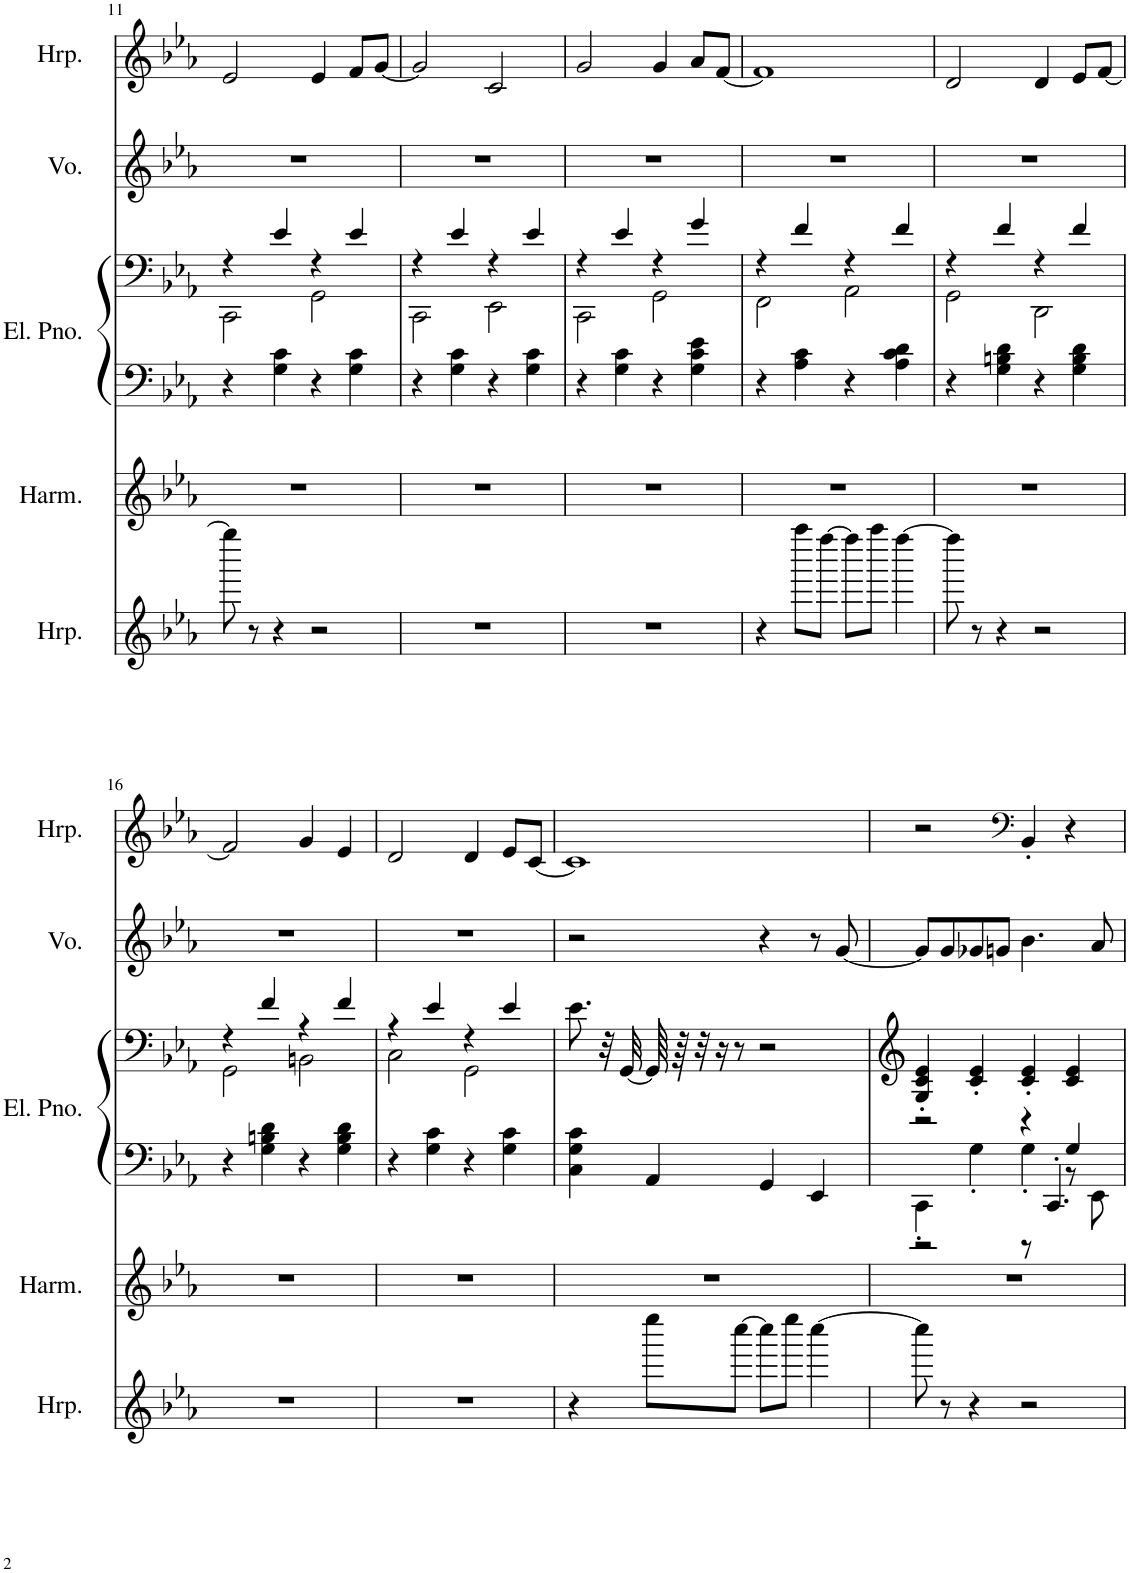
**kern	**kern	**kern	**kern	**kern	**kern
*part5	*part4	*part3	*part3	*part2	*part1
*staff6	*staff5	*staff4	*staff3	*staff2	*staff1
*I"Harp, Music Box	*I"Harmonica, Accordion	*I"Electric Piano, Piano	*	*I"Voice, Voice Oohs	*I"Harp, Vibraphone
*I'Hrp.	*I'Harm.	*I'El. Pno.	*	*I'Vo.	*I'Hrp.
!!LO:PB:g=z
*clefG2	*clefG2	*clefF4	*clefF4	*clefG2	*clefG2
*k[b-e-a-]	*k[b-e-a-]	*k[b-e-a-]	*k[b-e-a-]	*k[b-e-a-]	*k[b-e-a-]
*M4/4	*M4/4	*M4/4	*M4/4	*M4/4	*M4/4
=11	=11	=11	=11	=11	=11
*	*	*	*^	*	*
8gggg\]	1r	4r	4r	2CC\	1r	2e-/
8r	.	.	.	.	.	.
4r	.	4G\ 4c\	4e-/	.	.	.
2r	.	4r	4r	2GG\	.	4e-/
.	.	4G\ 4c\	4e-/	.	.	8f/L
.	.	.	.	.	.	[8g/J
=12	=12	=12	=12	=12	=12	=12
1r	1r	4r	4r	2CC\	1r	2g/]
.	.	4G\ 4c\	4e-/	.	.	.
.	.	4r	4r	2EE-\	.	2c/
.	.	4G\ 4c\	4e-/	.	.	.
=13	=13	=13	=13	=13	=13	=13
1r	1r	4r	4r	2CC\	1r	2g/
.	.	4G\ 4c\	4e-/	.	.	.
.	.	4r	4r	2GG\	.	4g/
.	.	4G\ 4c\ 4e-\	4g/	.	.	8a-/L
.	.	.	.	.	.	[8f/J
=14	=14	=14	=14	=14	=14	=14
4r	1r	4r	4r	2FF\	1r	1f]
8aaaa-\L	.	4A-\ 4c\	4f/	.	.	.
[8ffff\J	.	.	.	.	.	.
8ffff\L]	.	4r	4r	2AA-\	.	.
8aaaa-\J	.	.	.	.	.	.
[4ffff\	.	4A-\ 4c\ 4d\	4f/	.	.	.
=15	=15	=15	=15	=15	=15	=15
8ffff\]	1r	4r	4r	2GG\	1r	2d/
8r	.	.	.	.	.	.
4r	.	4G\ 4Bn\ 4d\	4f/	.	.	.
2r	.	4r	4r	2DD\	.	4d/
.	.	4G\ 4B\ 4d\	4f/	.	.	8e-/L
.	.	.	.	.	.	[8f/J
!!LO:LB:g=z
=16	=16	=16	=16	=16	=16	=16
1r	1r	4r	4r	2GG\	1r	2f/]
.	.	4G\ 4Bn\ 4d\	4f/	.	.	.
.	.	4r	4r	2BBn\	.	4g/
.	.	4G\ 4B\ 4d\	4f/	.	.	4e-/
=17	=17	=17	=17	=17	=17	=17
1r	1r	4r	4r	2C\	1r	2d/
.	.	4G\ 4c\	4e-/	.	.	.
.	.	4r	4r	2GG\	.	4d/
.	.	4G\ 4c\	4e-/	.	.	8e-/L
.	.	.	.	.	.	[8c/J
*	*	*	*v	*v	*	*
=18	=18	=18	=18	=18	=18
4r	1r	4C\ 4G\ 4c\	8.e-\	2r	1c]
.	.	.	32r	.	.
.	.	.	[32GG/	.	.
8eeee-\L	.	4AA-/	64GG/]	.	.
.	.	.	64r	.	.
.	.	.	32r	.	.
.	.	.	16r	.	.
[8cccc\J	.	.	8r	.	.
8cccc\L]	.	4GG/	2r	4r	.
8eeee-\J	.	.	.	.	.
[4cccc\	.	4EE-/	.	8r	.
.	.	.	.	[8g/	.
=19	=19	=19	=19	=19	=19
*	*	*^	*	*	*
*	*	*	*^	*	*	*
8cccc\]	1r	2r	4CC'\	2r	4G/' 4c/' 4e-/'	8g/L]	2r
8r	.	.	.	.	.	8g/	.
4r	.	.	4G'\	.	4c/' 4e-/'	8g-X/	.
.	.	.	.	.	.	8gn/J	.
*	*	*	*	*	*	*	*clefF4
2r	.	4r	4G'\	8r	4c/' 4e-/'	4.b-\	4BB-'/
.	.	.	.	4.CC'/	.	.	.
.	.	4G/	8r	.	4c/ 4e-/	.	4r
.	.	.	8EE-\	.	.	8a-/	.
*	*	*v	*v	*v	*	*	*
=	=	=	=	=	=
*-	*-	*-	*-	*-	*-
